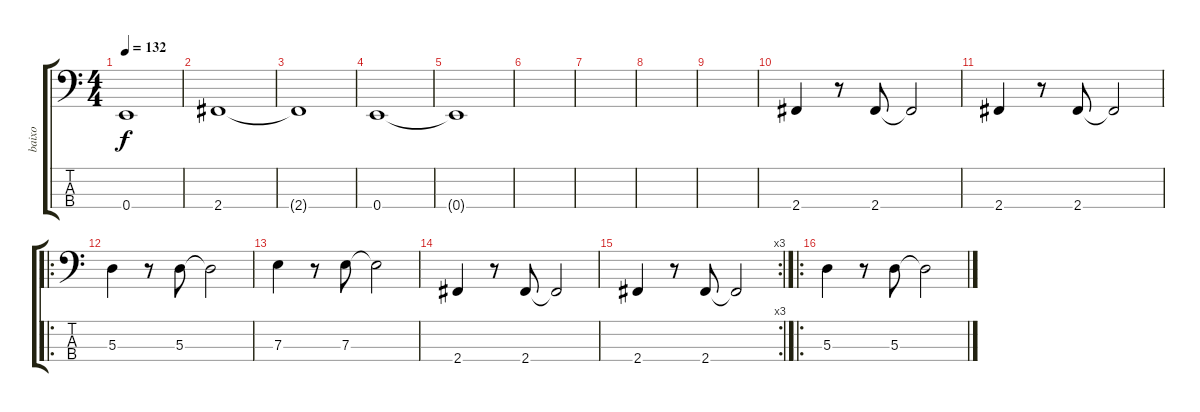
\track ("baixo" "baixo") {instrument electricbassfinger}
\staff {score tabs}
\tuning (G2 D2 A1 E1) {hide}
\ts (4 4)
\tempo 132
\clef f4
\ks c
0.4{t}.1{dy f} |
2.4.1 |
2.4{t}.1 |
0.4.1 |
0.4{t}.1 |
|
|
|
|
2.4.4 r.8 2.4.8 2.4{t}.2 |
2.4.4 r.8 2.4.8 2.4{t}.2 |
\ro
5.3.4 r.8 5.3.8 5.3{t}.2 |
7.3.4 r.8 7.3.8 7.3{t}.2 |
2.4.4 r.8 2.4.8 2.4{t}.2 |
\rc 3
2.4.4 r.8 2.4.8 2.4{t}.2 |
\ro
5.3.4 r.8 5.3.8 5.3{t}.2
